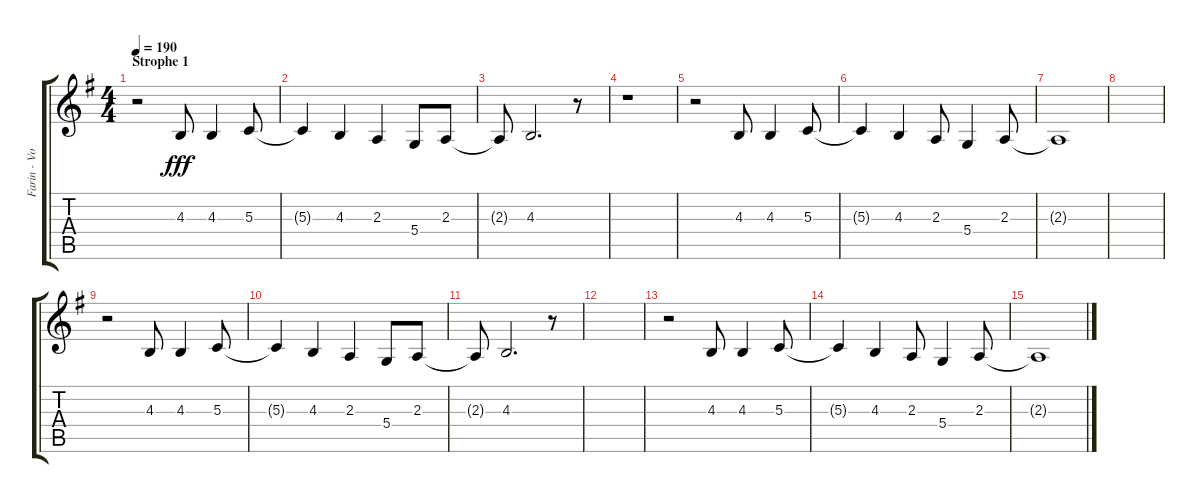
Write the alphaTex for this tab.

\track ("Farin - Voice" "Farin - Vo") {instrument oboe}
\staff {score tabs}
\tuning (E4 B3 G3 D3 A2 E2) {hide}
\ts (4 4)
\section ("" "Strophe 1")
\tempo 190
\clef g2
\ks g
r.2{dy f} 4.3.8{dy fff} 4.3.4 5.3.8 |
5.3{t}.4 4.3.4 2.3.4 5.4.8 2.3.8 |
2.3{t}.8 4.3.2{d} r.8 |
r.1 |
r.2 4.3.8 4.3.4 5.3.8 |
5.3{t}.4 4.3.4 2.3.8 5.4.4 2.3.8 |
2.3{t}.1 |
|
r.2 4.3.8 4.3.4 5.3.8 |
5.3{t}.4 4.3.4 2.3.4 5.4.8 2.3.8 |
2.3{t}.8 4.3.2{d} r.8 |
|
r.2 4.3.8 4.3.4 5.3.8 |
5.3{t}.4 4.3.4 2.3.8 5.4.4 2.3.8 |
2.3{t}.1
